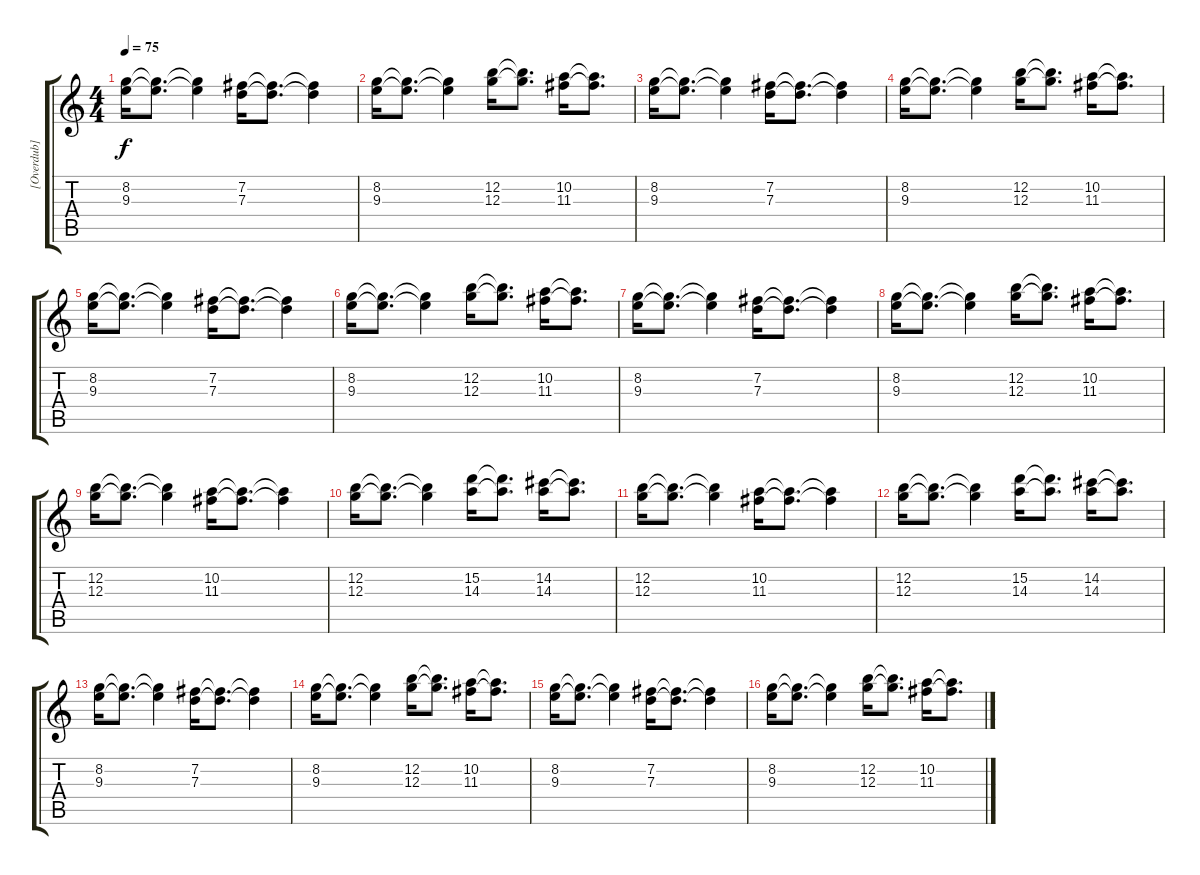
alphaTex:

\track ("[Overdub]" "[Overdub]") {instrument distortionguitar}
\staff {score tabs}
\tuning (E4 B3 G3 D3 A2 E2) {hide}
\ts (4 4)
\tempo 75
\clef g2
\ks c
(8.2 9.3).16{dy f volume 7 balance 1 instrument electricguitarjazz} (8.2{t} 9.3{t}).8{d} (8.2{t} 9.3{t}).4 (7.2 7.3).16 (7.2{t} 7.3{t}).8{d} (7.2{t} 7.3{t}).4 |
(8.2 9.3).16 (8.2{t} 9.3{t}).8{d} (8.2{t} 9.3{t}).4 (12.2 12.3).16{volume 11 balance 0} (12.2{t} 12.3{t}).8{d} (10.2 11.3).16 (10.2{t} 11.3{t}).8{d} |
(8.2 9.3).16{volume 7 balance 1} (8.2{t} 9.3{t}).8{d} (8.2{t} 9.3{t}).4 (7.2 7.3).16 (7.2{t} 7.3{t}).8{d} (7.2{t} 7.3{t}).4 |
(8.2 9.3).16 (8.2{t} 9.3{t}).8{d} (8.2{t} 9.3{t}).4 (12.2 12.3).16{volume 11 balance 0} (12.2{t} 12.3{t}).8{d} (10.2 11.3).16 (10.2{t} 11.3{t}).8{d} |
(8.2 9.3).16{volume 7 balance 1} (8.2{t} 9.3{t}).8{d} (8.2{t} 9.3{t}).4 (7.2 7.3).16 (7.2{t} 7.3{t}).8{d} (7.2{t} 7.3{t}).4 |
(8.2 9.3).16 (8.2{t} 9.3{t}).8{d} (8.2{t} 9.3{t}).4 (12.2 12.3).16{volume 11 balance 0} (12.2{t} 12.3{t}).8{d} (10.2 11.3).16 (10.2{t} 11.3{t}).8{d} |
(8.2 9.3).16{volume 7 balance 1} (8.2{t} 9.3{t}).8{d} (8.2{t} 9.3{t}).4 (7.2 7.3).16 (7.2{t} 7.3{t}).8{d} (7.2{t} 7.3{t}).4 |
(8.2 9.3).16 (8.2{t} 9.3{t}).8{d} (8.2{t} 9.3{t}).4 (12.2 12.3).16{volume 11 balance 0} (12.2{t} 12.3{t}).8{d} (10.2 11.3).16 (10.2{t} 11.3{t}).8{d} |
(12.2 12.3).16{volume 7 balance 1} (12.2{t} 12.3{t}).8{d} (12.2{t} 12.3{t}).4 (10.2 11.3).16 (10.2{t} 11.3{t}).8{d} (10.2{t} 11.3{t}).4 |
(12.2 12.3).16 (12.2{t} 12.3{t}).8{d} (12.2{t} 12.3{t}).4 (15.2 14.3).16{volume 11 balance 0} (15.2{t} 14.3{t}).8{d} (14.2 14.3).16 (14.2{t} 14.3{t}).8{d} |
(12.2 12.3).16{volume 7 balance 1} (12.2{t} 12.3{t}).8{d} (12.2{t} 12.3{t}).4 (10.2 11.3).16 (10.2{t} 11.3{t}).8{d} (10.2{t} 11.3{t}).4 |
(12.2 12.3).16 (12.2{t} 12.3{t}).8{d} (12.2{t} 12.3{t}).4 (15.2 14.3).16{volume 11 balance 0} (15.2{t} 14.3{t}).8{d} (14.2 14.3).16 (14.2{t} 14.3{t}).8{d} |
(8.2 9.3).16{volume 7 balance 1} (8.2{t} 9.3{t}).8{d} (8.2{t} 9.3{t}).4 (7.2 7.3).16 (7.2{t} 7.3{t}).8{d} (7.2{t} 7.3{t}).4 |
(8.2 9.3).16 (8.2{t} 9.3{t}).8{d} (8.2{t} 9.3{t}).4 (12.2 12.3).16{volume 11 balance 0} (12.2{t} 12.3{t}).8{d} (10.2 11.3).16 (10.2{t} 11.3{t}).8{d} |
(8.2 9.3).16{volume 7 balance 1} (8.2{t} 9.3{t}).8{d} (8.2{t} 9.3{t}).4 (7.2 7.3).16 (7.2{t} 7.3{t}).8{d} (7.2{t} 7.3{t}).4 |
(8.2 9.3).16 (8.2{t} 9.3{t}).8{d} (8.2{t} 9.3{t}).4 (12.2 12.3).16{volume 11 balance 0} (12.2{t} 12.3{t}).8{d} (10.2 11.3).16 (10.2{t} 11.3{t}).8{d}
